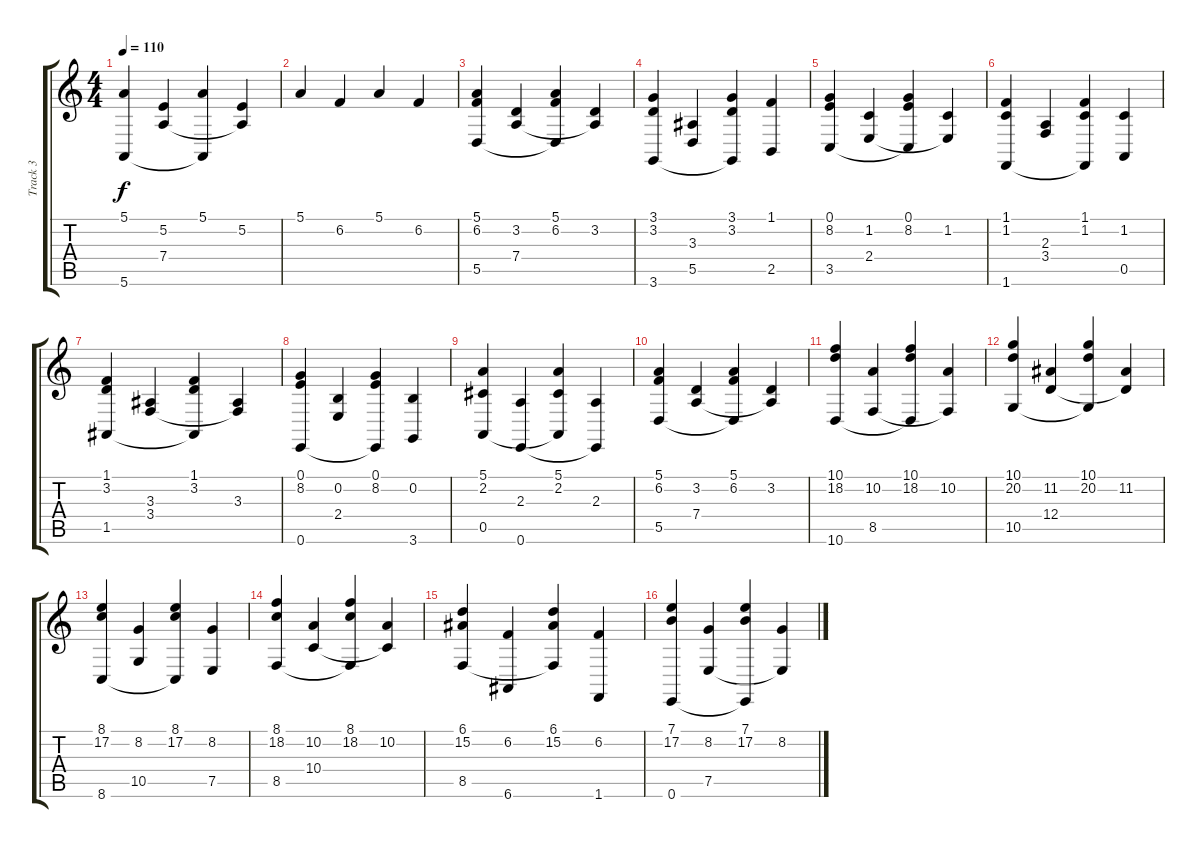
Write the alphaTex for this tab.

\track ("Track 3" "Track 3") {instrument stringensemble1}
\staff {score tabs}
\tuning (E4 B3 G3 D3 A2 E2) {hide}
\ts (4 4)
\tempo 110
\clef g2
\ks c
(5.1 5.6).4{dy f} (5.2 7.4).4 (5.1 5.6{t}).4 (5.2 7.4{t}).4 |
5.1.4 6.2.4 5.1.4 6.2.4 |
(5.1 6.2 5.5).4 (3.2 7.4).4 (5.1 6.2 5.5{t}).4 (3.2 7.4{t}).4 |
(3.1 3.2 3.6).4 (3.3 5.5).4 (3.1 3.2 3.6{t}).4 (1.1 2.5).4 |
(0.1 8.2 3.5).4 (1.2 2.4).4 (0.1 8.2 3.5{t}).4 (1.2 2.4{t}).4 |
(1.1 1.2 1.6).4 (2.3 3.4).4 (1.1 1.2 1.6{t}).4 (1.2 0.5).4 |
(1.1 3.2 1.5).4 (3.3 3.4).4 (1.1 3.2 1.5{t}).4 (3.3 3.4{t}).4 |
(0.1 8.2 0.6).4 (0.2 2.4).4 (0.1 8.2 0.6{t}).4 (0.2 3.6).4 |
(5.1 2.2 0.5).4 (2.3 0.6).4 (5.1 2.2 0.5{t}).4 (2.3 0.6{t}).4 |
(5.1 6.2 5.5).4 (3.2 7.4).4 (5.1 6.2 5.5{t}).4 (3.2 7.4{t}).4 |
(10.1 18.2 10.6).4 (10.2 8.5).4 (10.1 18.2 10.6{t}).4 (10.2 8.5{t}).4 |
(10.1 20.2 10.5).4 (11.2 12.4).4 (10.1 20.2 10.5{t}).4 (11.2 12.4{t}).4 |
(8.1 17.2 8.6).4 (8.2 10.5).4 (8.1 17.2 8.6{t}).4 (8.2 7.5).4 |
(8.1 18.2 8.5).4 (10.2 10.4).4 (8.1 18.2 8.5{t}).4 (10.2 10.4{t}).4 |
(6.1 15.2 8.5).4 (6.2 6.6).4 (6.1 15.2 8.5{t}).4 (6.2 1.6).4 |
(7.1 17.2 0.6).4 (8.2 7.5).4 (7.1 17.2 0.6{t}).4 (8.2 7.5{t}).4
